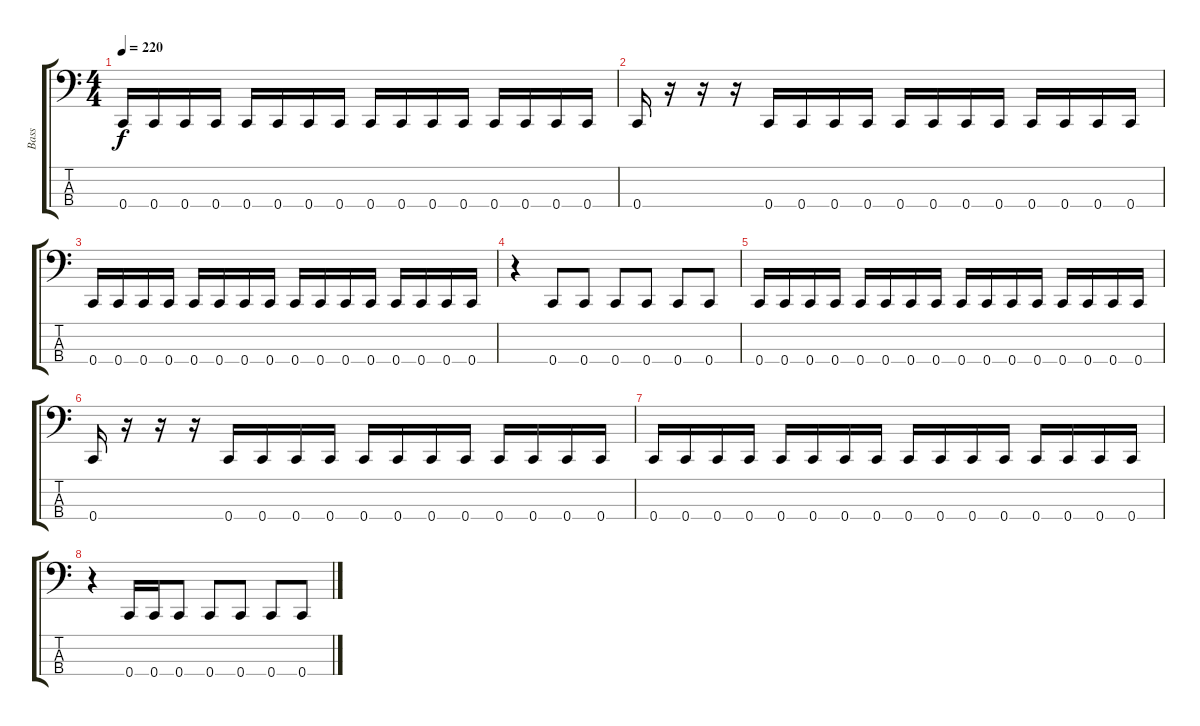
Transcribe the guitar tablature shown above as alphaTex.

\track ("Bass" "Bass") {instrument electricbasspick}
\staff {score tabs}
\tuning (F2 C2 G1 C1) {hide}
\ts (4 4)
\tempo 220
\clef f4
\ks c
0.4.16{dy f} 0.4.16 0.4.16 0.4.16 0.4.16 0.4.16 0.4.16 0.4.16 0.4.16 0.4.16 0.4.16 0.4.16 0.4.16 0.4.16 0.4.16 0.4.16 |
0.4.16 r.16 r.16 r.16 0.4.16 0.4.16 0.4.16 0.4.16 0.4.16 0.4.16 0.4.16 0.4.16 0.4.16 0.4.16 0.4.16 0.4.16 |
0.4.16 0.4.16 0.4.16 0.4.16 0.4.16 0.4.16 0.4.16 0.4.16 0.4.16 0.4.16 0.4.16 0.4.16 0.4.16 0.4.16 0.4.16 0.4.16 |
r.4 0.4.8 0.4.8 0.4.8 0.4.8 0.4.8 0.4.8 |
0.4.16 0.4.16 0.4.16 0.4.16 0.4.16 0.4.16 0.4.16 0.4.16 0.4.16 0.4.16 0.4.16 0.4.16 0.4.16 0.4.16 0.4.16 0.4.16 |
0.4.16 r.16 r.16 r.16 0.4.16 0.4.16 0.4.16 0.4.16 0.4.16 0.4.16 0.4.16 0.4.16 0.4.16 0.4.16 0.4.16 0.4.16 |
0.4.16 0.4.16 0.4.16 0.4.16 0.4.16 0.4.16 0.4.16 0.4.16 0.4.16 0.4.16 0.4.16 0.4.16 0.4.16 0.4.16 0.4.16 0.4.16 |
r.4 0.4.16 0.4.16 0.4.8 0.4.8 0.4.8 0.4.8 0.4.8
